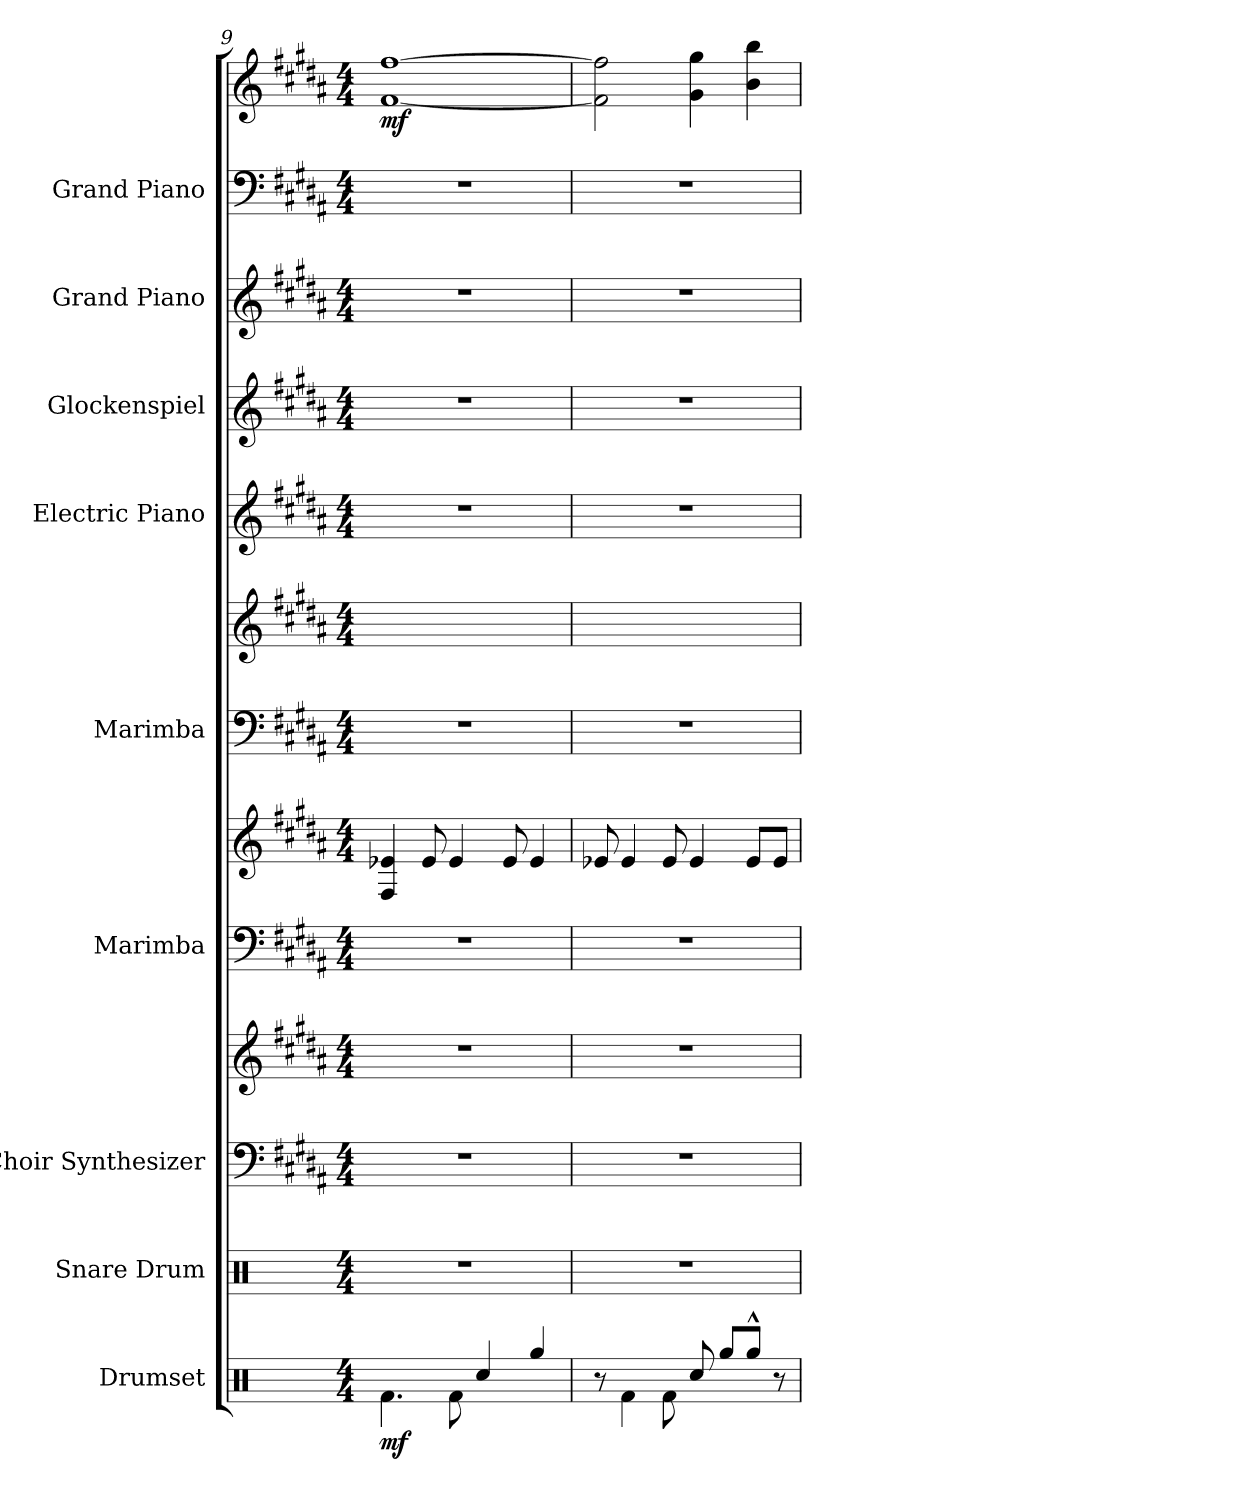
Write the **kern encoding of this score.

**kern	**dynam	**kern	**kern	**kern	**kern	**kern	**kern	**kern	**kern	**kern	**kern	**kern	**kern	**dynam
*part9	*part9	*part8	*part7	*part7	*part6	*part6	*part5	*part5	*part4	*part3	*part2	*part1	*part1	*part1
*staff13	*staff13	*staff12	*staff11	*staff10	*staff9	*staff8	*staff7	*staff6	*staff5	*staff4	*staff3	*staff2	*staff1	*staff1/2
*I"Drumset	*	*I"Snare Drum	*I"Choir Synthesizer	*	*I"Marimba	*	*I"Marimba	*	*I"Electric Piano	*I"Glockenspiel	*I"Grand Piano	*I"Grand Piano	*	*
*I'Drs.	*	*I'Sn. Dr.	*I'Synth.	*	*I'Mrm.	*	*I'Mrm.	*	*I'El. Pno.	*I'Glk.	*I'Pno.	*I'Pno.	*	*
!!LO:PB:g=z
*clefX	*	*clefX	*clefF4	*clefG2	*clefF4	*clefG2	*clefF4	*clefG2	*clefG2	*clefG2	*clefG2	*clefF4	*clefG2	*
*	*	*	*	*	*	*	*	*	*	*ITrd-14c-24	*	*	*	*
*k[]	*	*k[]	*k[f#c#g#d#a#]	*k[f#c#g#d#a#]	*k[f#c#g#d#a#]	*k[f#c#g#d#a#]	*k[f#c#g#d#a#]	*k[f#c#g#d#a#]	*k[f#c#g#d#a#]	*k[f#c#g#d#a#]	*k[f#c#g#d#a#]	*k[f#c#g#d#a#]	*k[f#c#g#d#a#]	*
*M4/4	*	*M4/4	*M4/4	*M4/4	*M4/4	*M4/4	*M4/4	*M4/4	*M4/4	*M4/4	*M4/4	*M4/4	*M4/4	*
=9	=9	=9	=9	=9	=9	=9	=9	=9	=9	=9	=9	=9	=9	=9
!	!LO:DY:b	!	!	!	!	!	!	!	!	!	!	!	!	!LO:DY:b
4.Rf\	mf	1r	1r	1r	1r	4F#/ 4e-X/	1r	1ryy	1r	1r	1r	1r	[1f# [1ff#	mf
.	.	.	.	.	.	8e-/	.	.	.	.	.	.	.	.
8Rf\	.	.	.	.	.	4e-/	.	.	.	.	.	.	.	.
4Rcc/	.	.	.	.	.	.	.	.	.	.	.	.	.	.
.	.	.	.	.	.	8e-/	.	.	.	.	.	.	.	.
4Rgg/	.	.	.	.	.	4e-/	.	.	.	.	.	.	.	.
=10	=10	=10	=10	=10	=10	=10	=10	=10	=10	=10	=10	=10	=10	=10
8r	.	1r	1r	1r	1r	8e-X/	1r	1ryy	1r	1r	1r	1r	2f#\] 2ff#\]	.
4Rf\	.	.	.	.	.	4e-/	.	.	.	.	.	.	.	.
8Rf\	.	.	.	.	.	8e-/	.	.	.	.	.	.	.	.
8Rcc/	.	.	.	.	.	4e-/	.	.	.	.	.	.	4g#\ 4gg#\	.
8Rgg/L	.	.	.	.	.	.	.	.	.	.	.	.	.	.
8Rgg^^/J	.	.	.	.	.	8e-/L	.	.	.	.	.	.	4b\ 4bb\	.
8r	.	.	.	.	.	8e-/J	.	.	.	.	.	.	.	.
=	=	=	=	=	=	=	=	=	=	=	=	=	=	=
*-	*-	*-	*-	*-	*-	*-	*-	*-	*-	*-	*-	*-	*-	*-
